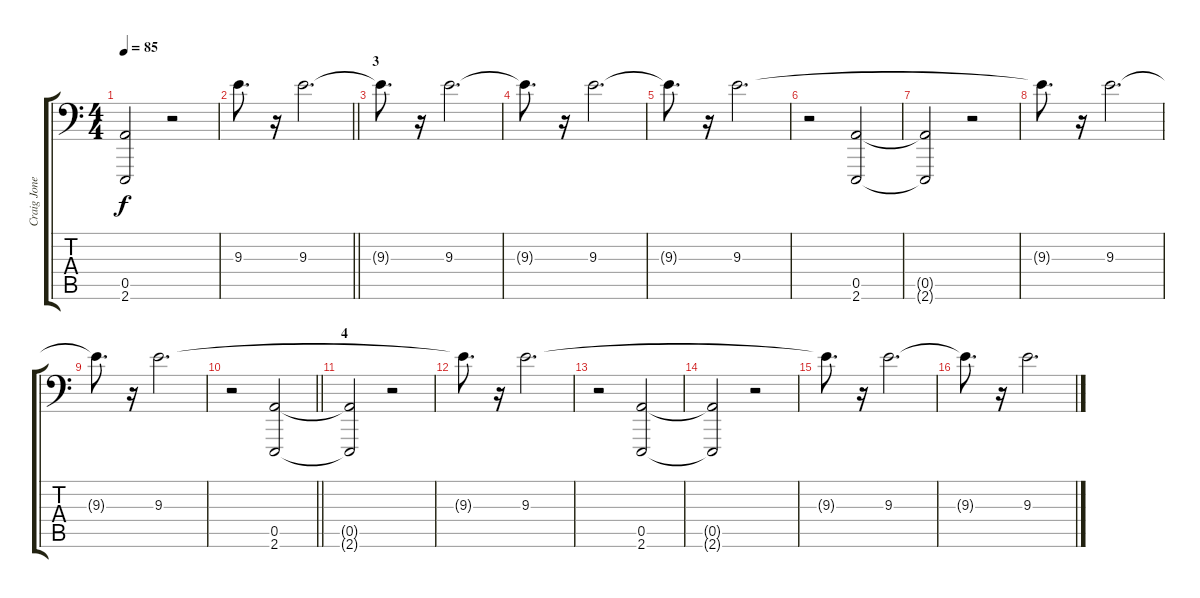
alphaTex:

\track ("Craig Jones" "Craig Jone") {instrument lead3calliope}
\staff {score tabs}
\tuning (E5 B3 G3 D3 A2 D1) {hide}
\ts (4 4)
\tempo 85
\clef f4
\ks c
(0.5{t} 2.6{t}).2{dy f volume 0} r.2 |
\barLineRight lightlight
9.3{t}.8{d} r.16{volume 0} 9.3.2{d volume 9 instrument reversecymbal} |
\section ("" "3")
9.3{t}.8{d} r.16{volume 0} 9.3.2{d volume 9 instrument reversecymbal} |
9.3{t}.8{d} r.16{volume 0} 9.3.2{d volume 9 instrument reversecymbal} |
9.3{t}.8{d} r.16{volume 0} 9.3.2{d volume 9 instrument reversecymbal} |
r.2{volume 0 instrument blownbottle} (0.5 2.6).2{volume 16} |
(0.5{t} 2.6{t}).2{volume 0} r.2 |
9.3{t}.8{d} r.16{volume 0} 9.3.2{d volume 9 instrument reversecymbal} |
9.3{t}.8{d} r.16{volume 0} 9.3.2{d volume 9 instrument reversecymbal} |
\barLineRight lightlight
r.2{volume 0 instrument blownbottle} (0.5 2.6).2{volume 16} |
\section ("" "4")
(0.5{t} 2.6{t}).2{volume 0} r.2 |
9.3{t}.8{d} r.16{volume 0} 9.3.2{d volume 9 instrument reversecymbal} |
r.2{volume 0 instrument blownbottle} (0.5 2.6).2{volume 16} |
(0.5{t} 2.6{t}).2{volume 0} r.2 |
9.3{t}.8{d} r.16{volume 0} 9.3.2{d volume 9 instrument reversecymbal} |
9.3{t}.8{d} r.16{volume 0} 9.3.2{d volume 9 instrument reversecymbal}
